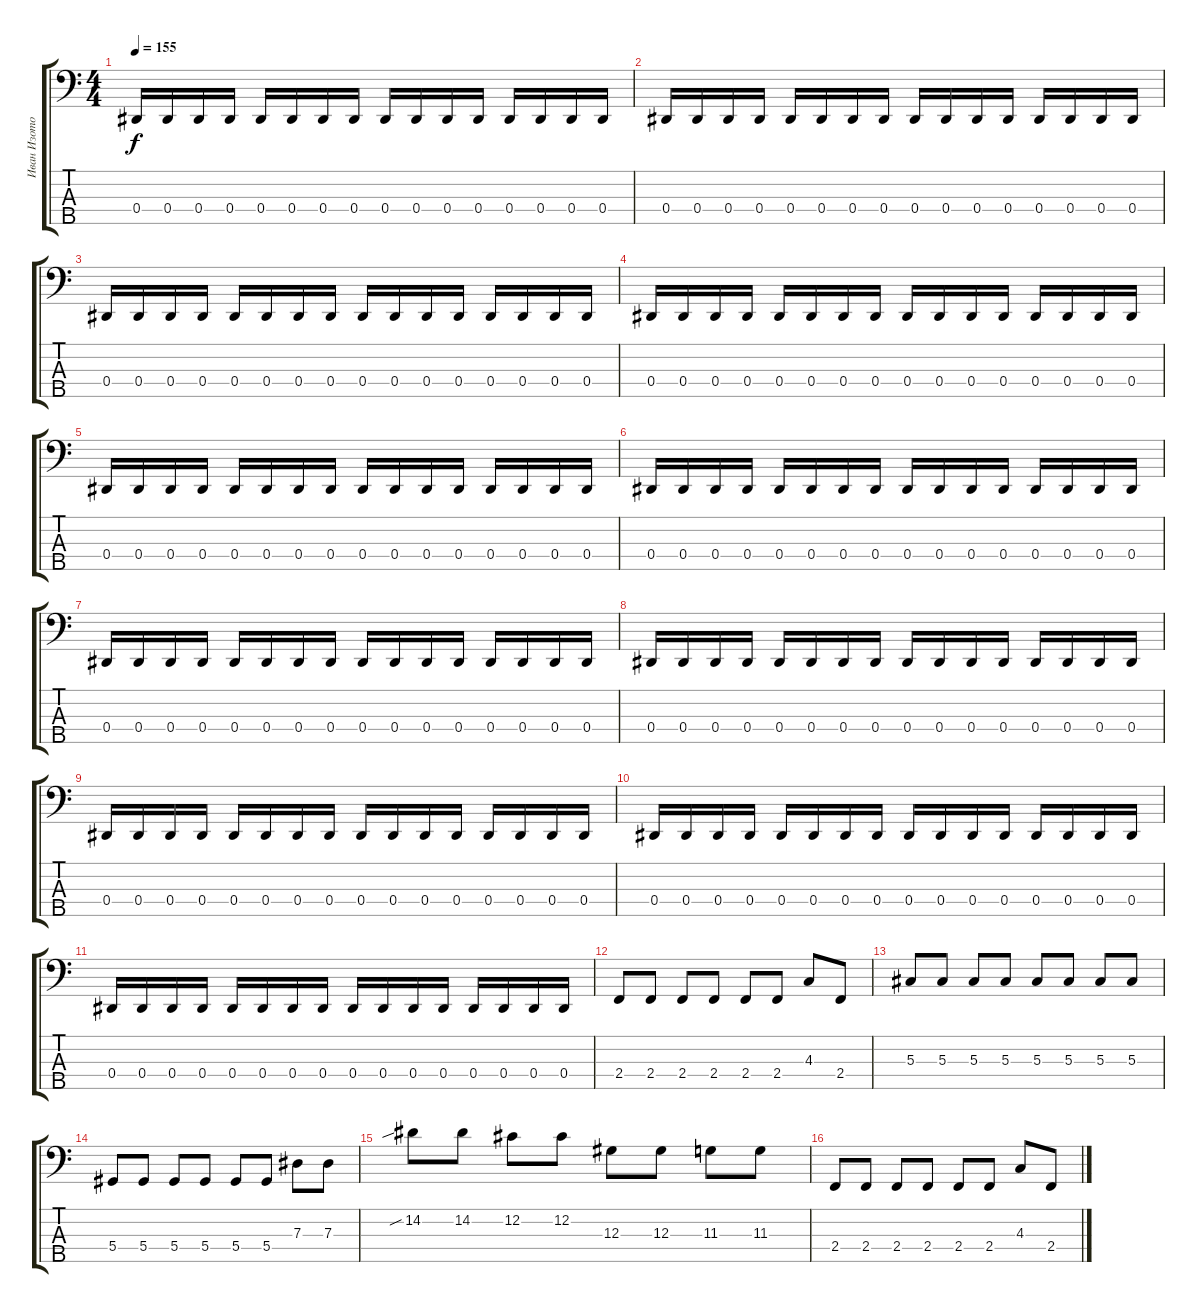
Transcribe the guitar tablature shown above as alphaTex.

\track ("Иван Изотов" "Иван Изото") {instrument electricbasspick}
\staff {score tabs}
\tuning (Gb2 Db2 Ab1 Eb1 Bb0) {hide}
\ts (4 4)
\tempo 155
\clef f4
\ks c
0.4.16{dy f} 0.4.16 0.4.16 0.4.16 0.4.16 0.4.16 0.4.16 0.4.16 0.4.16 0.4.16 0.4.16 0.4.16 0.4.16 0.4.16 0.4.16 0.4.16 |
0.4.16 0.4.16 0.4.16 0.4.16 0.4.16 0.4.16 0.4.16 0.4.16 0.4.16 0.4.16 0.4.16 0.4.16 0.4.16 0.4.16 0.4.16 0.4.16 |
0.4.16 0.4.16 0.4.16 0.4.16 0.4.16 0.4.16 0.4.16 0.4.16 0.4.16 0.4.16 0.4.16 0.4.16 0.4.16 0.4.16 0.4.16 0.4.16 |
0.4.16 0.4.16 0.4.16 0.4.16 0.4.16 0.4.16 0.4.16 0.4.16 0.4.16 0.4.16 0.4.16 0.4.16 0.4.16 0.4.16 0.4.16 0.4.16 |
0.4.16 0.4.16 0.4.16 0.4.16 0.4.16 0.4.16 0.4.16 0.4.16 0.4.16 0.4.16 0.4.16 0.4.16 0.4.16 0.4.16 0.4.16 0.4.16 |
0.4.16 0.4.16 0.4.16 0.4.16 0.4.16 0.4.16 0.4.16 0.4.16 0.4.16 0.4.16 0.4.16 0.4.16 0.4.16 0.4.16 0.4.16 0.4.16 |
0.4.16 0.4.16 0.4.16 0.4.16 0.4.16 0.4.16 0.4.16 0.4.16 0.4.16 0.4.16 0.4.16 0.4.16 0.4.16 0.4.16 0.4.16 0.4.16 |
0.4.16 0.4.16 0.4.16 0.4.16 0.4.16 0.4.16 0.4.16 0.4.16 0.4.16 0.4.16 0.4.16 0.4.16 0.4.16 0.4.16 0.4.16 0.4.16 |
0.4.16 0.4.16 0.4.16 0.4.16 0.4.16 0.4.16 0.4.16 0.4.16 0.4.16 0.4.16 0.4.16 0.4.16 0.4.16 0.4.16 0.4.16 0.4.16 |
0.4.16 0.4.16 0.4.16 0.4.16 0.4.16 0.4.16 0.4.16 0.4.16 0.4.16 0.4.16 0.4.16 0.4.16 0.4.16 0.4.16 0.4.16 0.4.16 |
0.4.16 0.4.16 0.4.16 0.4.16 0.4.16 0.4.16 0.4.16 0.4.16 0.4.16 0.4.16 0.4.16 0.4.16 0.4.16 0.4.16 0.4.16 0.4.16 |
2.4.8 2.4.8 2.4.8 2.4.8 2.4.8 2.4.8 4.3.8 2.4.8 |
5.3.8 5.3.8 5.3.8 5.3.8 5.3.8 5.3.8 5.3.8 5.3.8 |
5.4.8 5.4.8 5.4.8 5.4.8 5.4.8 5.4.8 7.3.8 7.3.8 |
14.2{sib}.8 14.2.8 12.2.8 12.2.8 12.3.8 12.3.8 11.3.8 11.3.8 |
2.4.8 2.4.8 2.4.8 2.4.8 2.4.8 2.4.8 4.3.8 2.4.8
